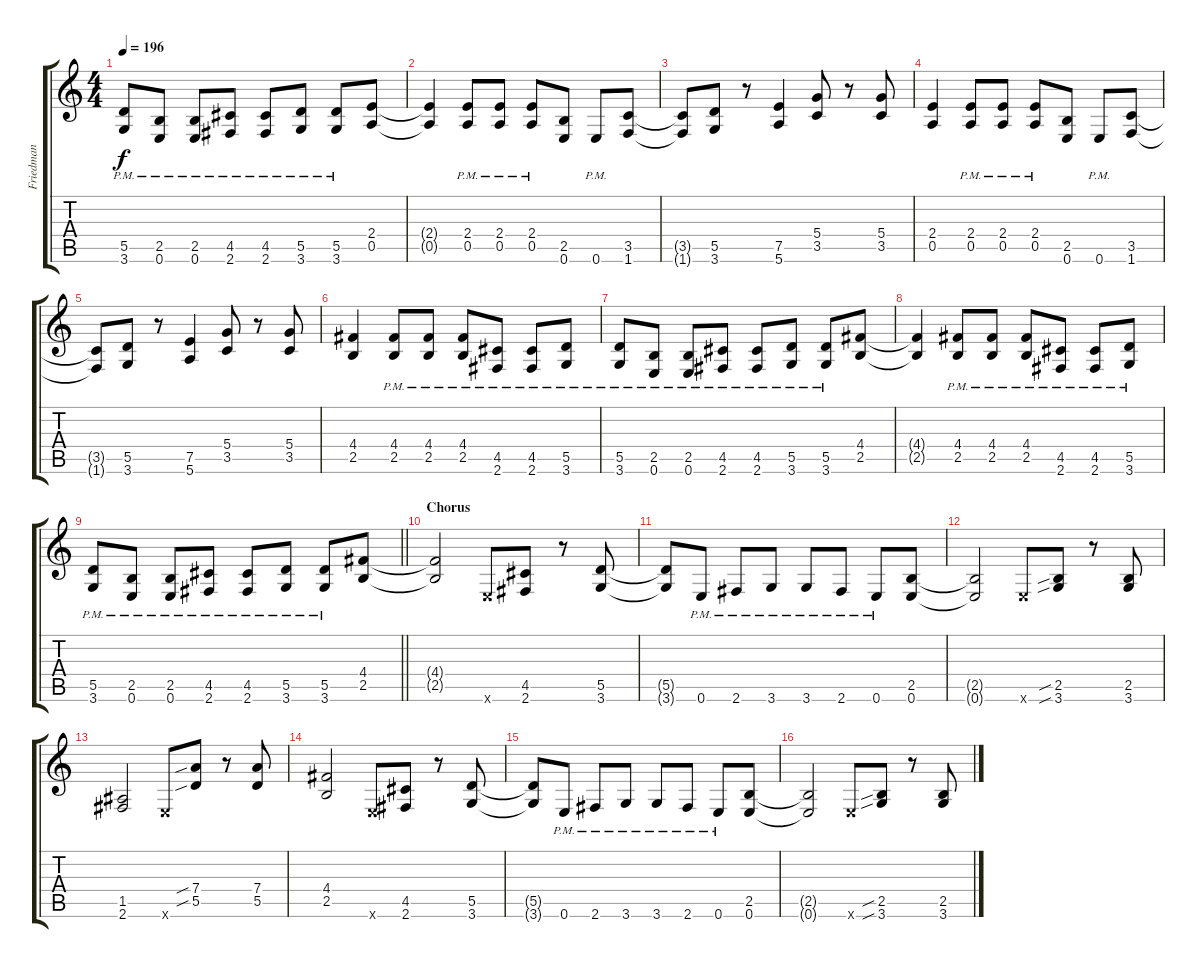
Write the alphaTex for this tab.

\track ("Friedman" "Friedman") {instrument distortionguitar}
\staff {score tabs}
\tuning (E4 B3 G3 D3 A2 E2) {hide}
\ts (4 4)
\tempo 196
\clef g2
\ks c
(5.5{pm} 3.6{pm}).8{dy f} (2.5{pm} 0.6{pm}).8 (2.5{pm} 0.6{pm}).8 (4.5{pm} 2.6{pm}).8 (4.5{pm} 2.6{pm}).8 (5.5{pm} 3.6{pm}).8 (5.5{pm} 3.6{pm}).8 (2.4 0.5).8 |
(2.4{t} 0.5{t}).4 (2.4{pm} 0.5{pm}).8 (2.4{pm} 0.5{pm}).8 (2.4{pm} 0.5{pm}).8 (2.5 0.6).8 0.6{pm}.8 (3.5 1.6).8 |
(3.5{t} 1.6{t}).8 (5.5 3.6).8 r.8 (7.5 5.6).4 (5.4 3.5).8 r.8 (5.4 3.5).8 |
(2.4 0.5).4 (2.4{pm} 0.5{pm}).8 (2.4{pm} 0.5{pm}).8 (2.4{pm} 0.5{pm}).8 (2.5 0.6).8 0.6{pm}.8 (3.5 1.6).8 |
(3.5{t} 1.6{t}).8 (5.5 3.6).8 r.8 (7.5 5.6).4 (5.4 3.5).8 r.8 (5.4 3.5).8 |
(4.4 2.5).4 (4.4{pm} 2.5{pm}).8 (4.4{pm} 2.5{pm}).8 (4.4{pm} 2.5{pm}).8 (4.5{pm} 2.6{pm}).8 (4.5{pm} 2.6{pm}).8 (5.5{pm} 3.6{pm}).8 |
(5.5{pm} 3.6{pm}).8 (2.5{pm} 0.6{pm}).8 (2.5{pm} 0.6{pm}).8 (4.5{pm} 2.6{pm}).8 (4.5{pm} 2.6{pm}).8 (5.5{pm} 3.6{pm}).8 (5.5{pm} 3.6{pm}).8 (4.4 2.5).8 |
(4.4{t} 2.5{t}).4 (4.4{pm} 2.5{pm}).8 (4.4{pm} 2.5{pm}).8 (4.4{pm} 2.5{pm}).8 (4.5{pm} 2.6{pm}).8 (4.5{pm} 2.6{pm}).8 (5.5{pm} 3.6{pm}).8 |
\barLineRight lightlight
(5.5{pm} 3.6{pm}).8 (2.5{pm} 0.6{pm}).8 (2.5{pm} 0.6{pm}).8 (4.5{pm} 2.6{pm}).8 (4.5{pm} 2.6{pm}).8 (5.5{pm} 3.6{pm}).8 (5.5{pm} 3.6{pm}).8 (4.4 2.5).8 |
\section ("" "Chorus")
(4.4{t} 2.5{t}).2 0.6{x}.8 (4.5 2.6).8 r.8 (5.5 3.6).8 |
(5.5{t} 3.6{t}).8 0.6{pm}.8 2.6{pm}.8 3.6{pm}.8 3.6{pm}.8 2.6{pm}.8 0.6{pm}.8 (2.5 0.6).8 |
(2.5{t} 0.6{t}).2 0.6{x}.8 (2.5{sib} 3.6{sib}).8 r.8 (2.5 3.6).8 |
(1.5 2.6).2 0.6{x}.8 (7.4{sib} 5.5{sib}).8 r.8 (7.4 5.5).8 |
(4.4 2.5).2 0.6{x}.8 (4.5 2.6).8 r.8 (5.5 3.6).8 |
(5.5{t} 3.6{t}).8 0.6{pm}.8 2.6{pm}.8 3.6{pm}.8 3.6{pm}.8 2.6{pm}.8 0.6{pm}.8 (2.5 0.6).8 |
(2.5{t} 0.6{t}).2 0.6{x}.8 (2.5{sib} 3.6{sib}).8 r.8 (2.5 3.6).8
